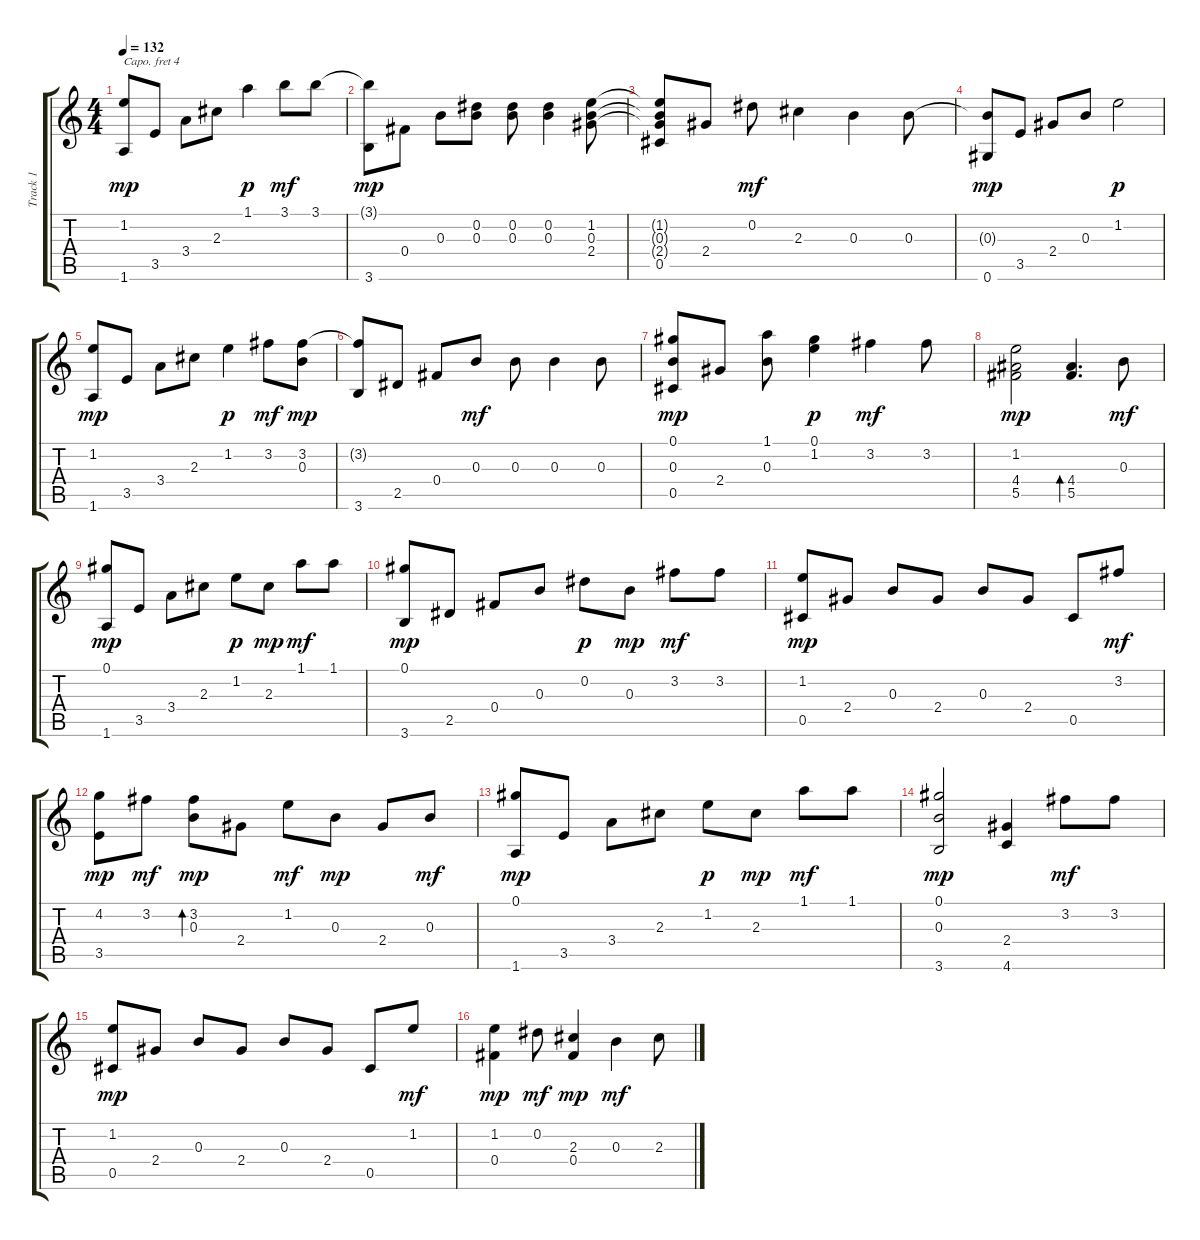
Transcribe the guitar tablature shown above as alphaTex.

\track ("Track 1" "Track 1") {instrument acousticguitarsteel}
\staff {score tabs}
\capo 4
\tuning (E4 B3 G3 D3 A2 E2) {hide}
\ts (4 4)
\tempo 132
\clef g2
\ks c
(1.2 1.6).8{dy mp} 3.5.8 3.4.8 2.3.8 1.1.4{dy p} 3.1.8{dy mf} 3.1.8 |
(3.1{t} 3.6).8{dy mp} 0.4.8 0.3.8 (0.2 0.3).8 (0.2 0.3).8 (0.2 0.3).4 (1.2 0.3 2.4).8 |
(1.2{t} 0.3{t} 2.4{t} 0.5).8 2.4.8 0.2.8{dy mf} 2.3.4 0.3.4 0.3.8 |
(0.3{t} 0.6).8{dy mp} 3.5.8 2.4.8 0.3.8 1.2.2{dy p} |
(1.2 1.6).8{dy mp} 3.5.8 3.4.8 2.3.8 1.2.4{dy p} 3.2.8{dy mf} (3.2 0.3).8{dy mp} |
(3.2{t} 3.6).8 2.5.8 0.4.8 0.3.8{dy mf} 0.3.8 0.3.4 0.3.8 |
(0.1 0.3 0.5).8{dy mp} 2.4.8 (1.1 0.3).8 (0.1 1.2).4{dy p} 3.2.4{dy mf} 3.2.8 |
(1.2 4.4 5.5).2{dy mp} (4.4 5.5).4{d bd 60} 0.3.8{dy mf} |
(0.1 1.6).8{dy mp} 3.5.8 3.4.8 2.3.8 1.2.8{dy p} 2.3.8{dy mp} 1.1.8{dy mf} 1.1.8 |
(0.1 3.6).8{dy mp} 2.5.8 0.4.8 0.3.8 0.2.8{dy p} 0.3.8{dy mp} 3.2.8{dy mf} 3.2.8 |
(1.2 0.5).8{dy mp} 2.4.8 0.3.8 2.4.8 0.3.8 2.4.8 0.5.8 3.2.8{dy mf} |
(4.2 3.5).8{dy mp} 3.2.8{dy mf} (3.2 0.3).8{bd 60 dy mp} 2.4.8 1.2.8{dy mf} 0.3.8{dy mp} 2.4.8 0.3.8{dy mf} |
(0.1 1.6).8{dy mp} 3.5.8 3.4.8 2.3.8 1.2.8{dy p} 2.3.8{dy mp} 1.1.8{dy mf} 1.1.8 |
(0.1 0.3 3.6).2{dy mp} (2.4 4.6).4 3.2.8{dy mf} 3.2.8 |
(1.2 0.5).8{dy mp} 2.4.8 0.3.8 2.4.8 0.3.8 2.4.8 0.5.8 1.2.8{dy mf} |
(1.2 0.4).4{dy mp} 0.2.8{dy mf} (2.3 0.4).4{dy mp} 0.3.4{dy mf} 2.3.8
